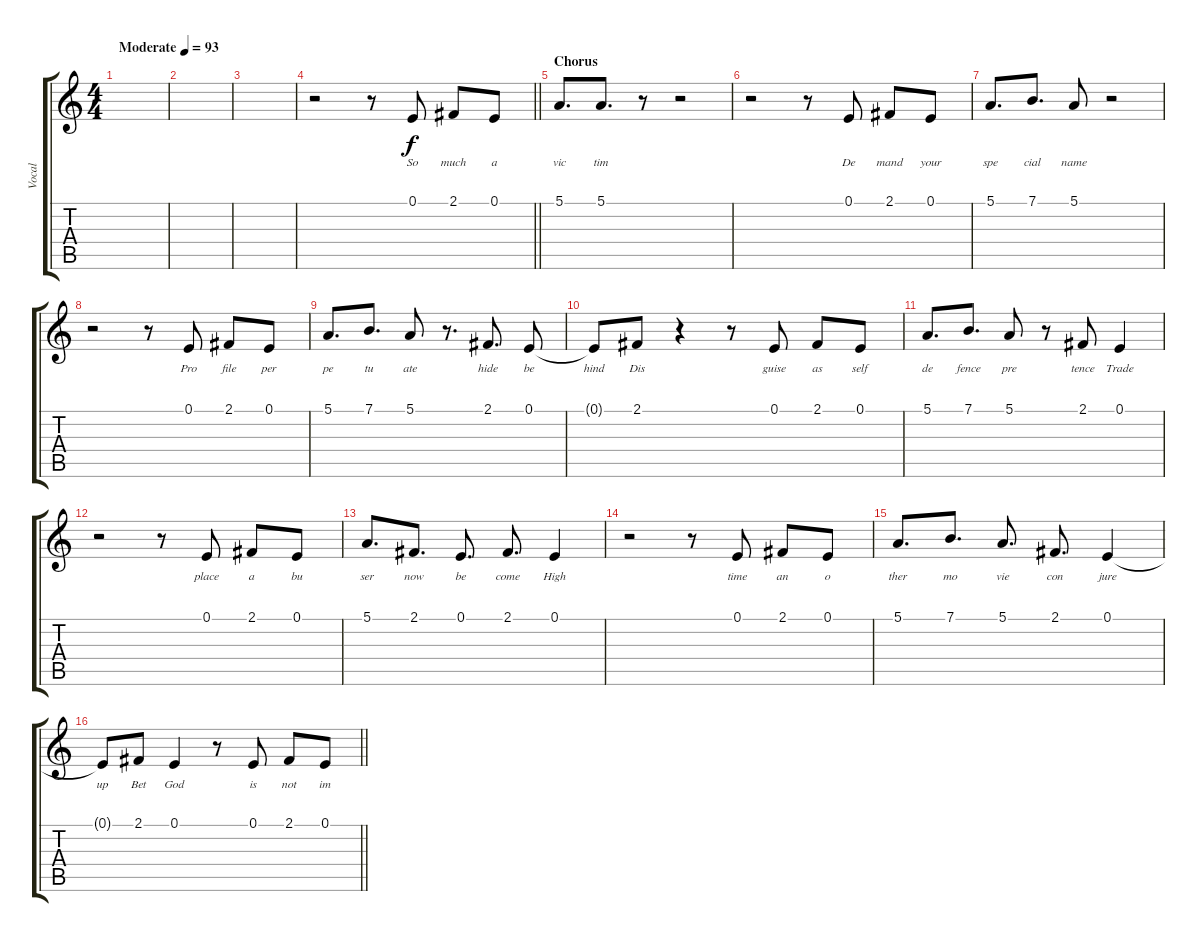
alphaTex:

\track ("Vocal" "Vocal") {instrument acousticgrandpiano}
\staff {score tabs}
\tuning (E4 B3 G3 D3 A2 E2) {hide}
\ts (4 4)
\tempo (93 "Moderate")
\clef g2
\ks c
|
|
|
\barLineRight lightlight
r.2 r.8 0.1.8{lyrics (0 "So") lyrics (1 "") lyrics (2 "") lyrics (3 "") lyrics (4 "")} 2.1.8{lyrics (0 "much") lyrics (1 "") lyrics (2 "") lyrics (3 "") lyrics (4 "")} 0.1.8{lyrics (0 "a") lyrics (1 "") lyrics (2 "") lyrics (3 "") lyrics (4 "")} |
\section ("" "Chorus")
5.1.8{d lyrics (0 "vic") lyrics (1 "") lyrics (2 "") lyrics (3 "") lyrics (4 "")} 5.1.8{d lyrics (0 "tim") lyrics (1 "") lyrics (2 "") lyrics (3 "") lyrics (4 "")} r.8 r.2 |
r.2 r.8 0.1.8{lyrics (0 "De") lyrics (1 "") lyrics (2 "") lyrics (3 "") lyrics (4 "")} 2.1.8{lyrics (0 "mand") lyrics (1 "") lyrics (2 "") lyrics (3 "") lyrics (4 "")} 0.1.8{lyrics (0 "your") lyrics (1 "") lyrics (2 "") lyrics (3 "") lyrics (4 "")} |
5.1.8{d lyrics (0 "spe") lyrics (1 "") lyrics (2 "") lyrics (3 "") lyrics (4 "")} 7.1.8{d lyrics (0 "cial") lyrics (1 "") lyrics (2 "") lyrics (3 "") lyrics (4 "")} 5.1.8{lyrics (0 "name") lyrics (1 "") lyrics (2 "") lyrics (3 "") lyrics (4 "")} r.2 |
r.2 r.8 0.1.8{lyrics (0 "Pro") lyrics (1 "") lyrics (2 "") lyrics (3 "") lyrics (4 "")} 2.1.8{lyrics (0 "file") lyrics (1 "") lyrics (2 "") lyrics (3 "") lyrics (4 "")} 0.1.8{lyrics (0 "per") lyrics (1 "") lyrics (2 "") lyrics (3 "") lyrics (4 "")} |
5.1.8{d lyrics (0 "pe") lyrics (1 "") lyrics (2 "") lyrics (3 "") lyrics (4 "")} 7.1.8{d lyrics (0 "tu") lyrics (1 "") lyrics (2 "") lyrics (3 "") lyrics (4 "")} 5.1.8{lyrics (0 "ate") lyrics (1 "") lyrics (2 "") lyrics (3 "") lyrics (4 "")} r.8{d} 2.1.8{d lyrics (0 "hide") lyrics (1 "") lyrics (2 "") lyrics (3 "") lyrics (4 "")} 0.1.8{lyrics (0 "be") lyrics (1 "") lyrics (2 "") lyrics (3 "") lyrics (4 "")} |
0.1{t}.8{lyrics (0 "hind") lyrics (1 "") lyrics (2 "") lyrics (3 "") lyrics (4 "")} 2.1.8{lyrics (0 "Dis") lyrics (1 "") lyrics (2 "") lyrics (3 "") lyrics (4 "")} r.4 r.8 0.1.8{lyrics (0 "guise") lyrics (1 "") lyrics (2 "") lyrics (3 "") lyrics (4 "")} 2.1.8{lyrics (0 "as") lyrics (1 "") lyrics (2 "") lyrics (3 "") lyrics (4 "")} 0.1.8{lyrics (0 "self") lyrics (1 "") lyrics (2 "") lyrics (3 "") lyrics (4 "")} |
5.1.8{d lyrics (0 "de") lyrics (1 "") lyrics (2 "") lyrics (3 "") lyrics (4 "")} 7.1.8{d lyrics (0 "fence") lyrics (1 "") lyrics (2 "") lyrics (3 "") lyrics (4 "")} 5.1.8{lyrics (0 "pre") lyrics (1 "") lyrics (2 "") lyrics (3 "") lyrics (4 "")} r.8 2.1.8{lyrics (0 "tence") lyrics (1 "") lyrics (2 "") lyrics (3 "") lyrics (4 "")} 0.1.4{lyrics (0 "Trade") lyrics (1 "") lyrics (2 "") lyrics (3 "") lyrics (4 "")} |
r.2 r.8 0.1.8{lyrics (0 "place") lyrics (1 "") lyrics (2 "") lyrics (3 "") lyrics (4 "")} 2.1.8{lyrics (0 "a") lyrics (1 "") lyrics (2 "") lyrics (3 "") lyrics (4 "")} 0.1.8{lyrics (0 "bu") lyrics (1 "") lyrics (2 "") lyrics (3 "") lyrics (4 "")} |
5.1.8{d lyrics (0 "ser") lyrics (1 "") lyrics (2 "") lyrics (3 "") lyrics (4 "")} 2.1.8{d lyrics (0 "now") lyrics (1 "") lyrics (2 "") lyrics (3 "") lyrics (4 "")} 0.1.8{d lyrics (0 "be") lyrics (1 "") lyrics (2 "") lyrics (3 "") lyrics (4 "")} 2.1.8{d lyrics (0 "come") lyrics (1 "") lyrics (2 "") lyrics (3 "") lyrics (4 "")} 0.1.4{lyrics (0 "High") lyrics (1 "") lyrics (2 "") lyrics (3 "") lyrics (4 "")} |
r.2 r.8 0.1.8{lyrics (0 "time") lyrics (1 "") lyrics (2 "") lyrics (3 "") lyrics (4 "")} 2.1.8{lyrics (0 "an") lyrics (1 "") lyrics (2 "") lyrics (3 "") lyrics (4 "")} 0.1.8{lyrics (0 "o") lyrics (1 "") lyrics (2 "") lyrics (3 "") lyrics (4 "")} |
5.1.8{d lyrics (0 "ther") lyrics (1 "") lyrics (2 "") lyrics (3 "") lyrics (4 "")} 7.1.8{d lyrics (0 "mo") lyrics (1 "") lyrics (2 "") lyrics (3 "") lyrics (4 "")} 5.1.8{d lyrics (0 "vie") lyrics (1 "") lyrics (2 "") lyrics (3 "") lyrics (4 "")} 2.1.8{d lyrics (0 "con") lyrics (1 "") lyrics (2 "") lyrics (3 "") lyrics (4 "")} 0.1.4{lyrics (0 "jure") lyrics (1 "") lyrics (2 "") lyrics (3 "") lyrics (4 "")} |
\barLineRight lightlight
0.1{t}.8{lyrics (0 "up") lyrics (1 "") lyrics (2 "") lyrics (3 "") lyrics (4 "")} 2.1.8{lyrics (0 "Bet") lyrics (1 "") lyrics (2 "") lyrics (3 "") lyrics (4 "")} 0.1.4{lyrics (0 "God") lyrics (1 "") lyrics (2 "") lyrics (3 "") lyrics (4 "")} r.8 0.1.8{lyrics (0 "is") lyrics (1 "") lyrics (2 "") lyrics (3 "") lyrics (4 "")} 2.1.8{lyrics (0 "not") lyrics (1 "") lyrics (2 "") lyrics (3 "") lyrics (4 "")} 0.1.8{lyrics (0 "im") lyrics (1 "") lyrics (2 "") lyrics (3 "") lyrics (4 "")}
